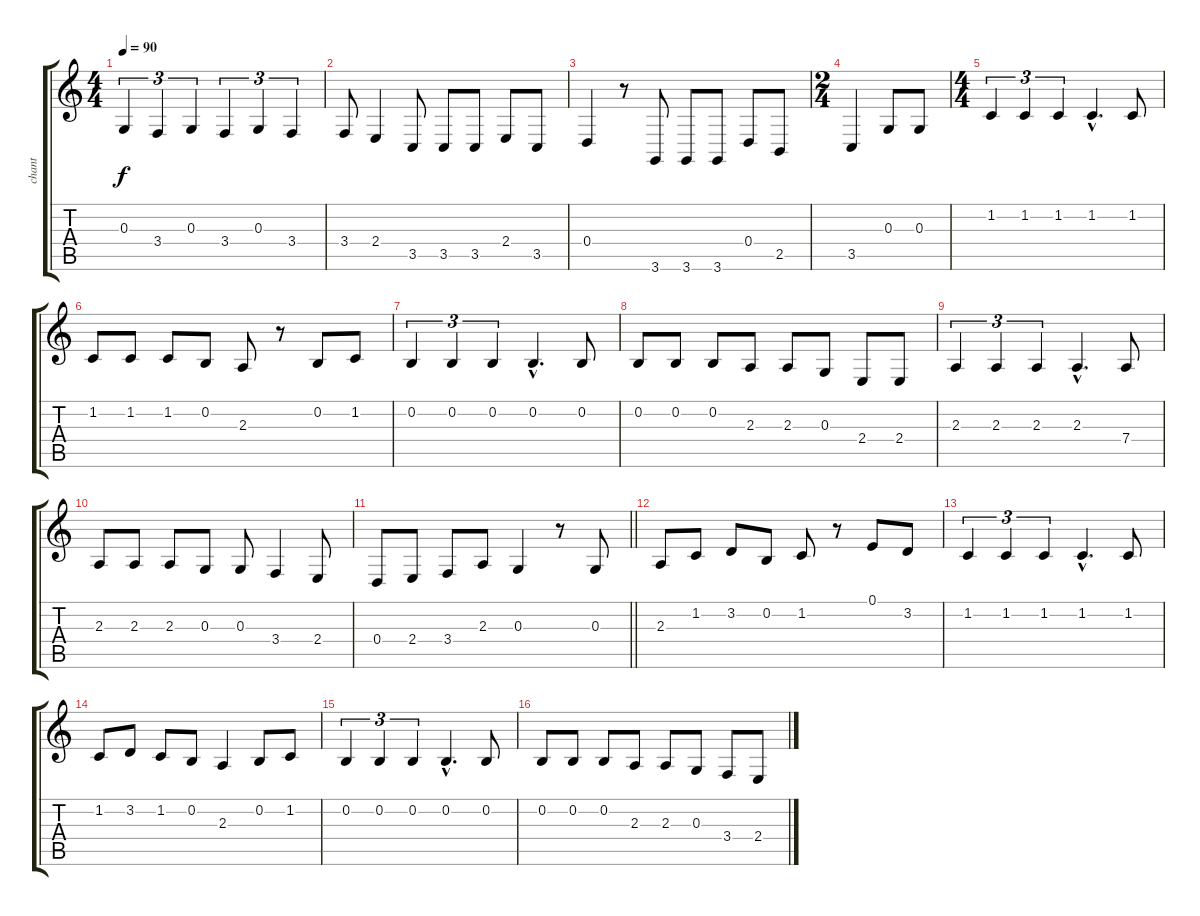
\track ("chant" "chant") {instrument oboe}
\staff {score tabs}
\tuning (E4 B3 G3 D3 A2 E2) {hide}
\ts (4 4)
\tempo 90
\clef g2
\ks c
0.3.4{tu (3 2) dy f} 3.4.4{tu (3 2)} 0.3.4{tu (3 2)} 3.4.4{tu (3 2)} 0.3.4{tu (3 2)} 3.4.4{tu (3 2)} |
3.4.8 2.4.4 3.5.8 3.5.8 3.5.8 2.4.8 3.5.8 |
0.4.4 r.8 3.6.8 3.6.8 3.6.8 0.4.8 2.5.8 |
\ts (2 4)
3.5.4 0.3.8 0.3.8 |
\ts (4 4)
1.2.4{tu (3 2)} 1.2.4{tu (3 2)} 1.2.4{tu (3 2)} 1.2{hac}.4{d} 1.2.8 |
1.2.8 1.2.8 1.2.8 0.2.8 2.3.8 r.8 0.2.8 1.2.8 |
0.2.4{tu (3 2)} 0.2.4{tu (3 2)} 0.2.4{tu (3 2)} 0.2{hac}.4{d} 0.2.8 |
0.2.8 0.2.8 0.2.8 2.3.8 2.3.8 0.3.8 2.4.8 2.4.8 |
2.3.4{tu (3 2)} 2.3.4{tu (3 2)} 2.3.4{tu (3 2)} 2.3{hac}.4{d} 7.4.8 |
2.3.8 2.3.8 2.3.8 0.3.8 0.3.8 3.4.4 2.4.8 |
\barLineRight lightlight
0.4.8 2.4.8 3.4.8 2.3.8 0.3.4 r.8 0.3.8 |
2.3.8 1.2.8 3.2.8 0.2.8 1.2.8 r.8 0.1.8 3.2.8 |
1.2.4{tu (3 2)} 1.2.4{tu (3 2)} 1.2.4{tu (3 2)} 1.2{hac}.4{d} 1.2.8 |
1.2.8 3.2.8 1.2.8 0.2.8 2.3.4 0.2.8 1.2.8 |
0.2.4{tu (3 2)} 0.2.4{tu (3 2)} 0.2.4{tu (3 2)} 0.2{hac}.4{d} 0.2.8 |
0.2.8 0.2.8 0.2.8 2.3.8 2.3.8 0.3.8 3.4.8 2.4.8
